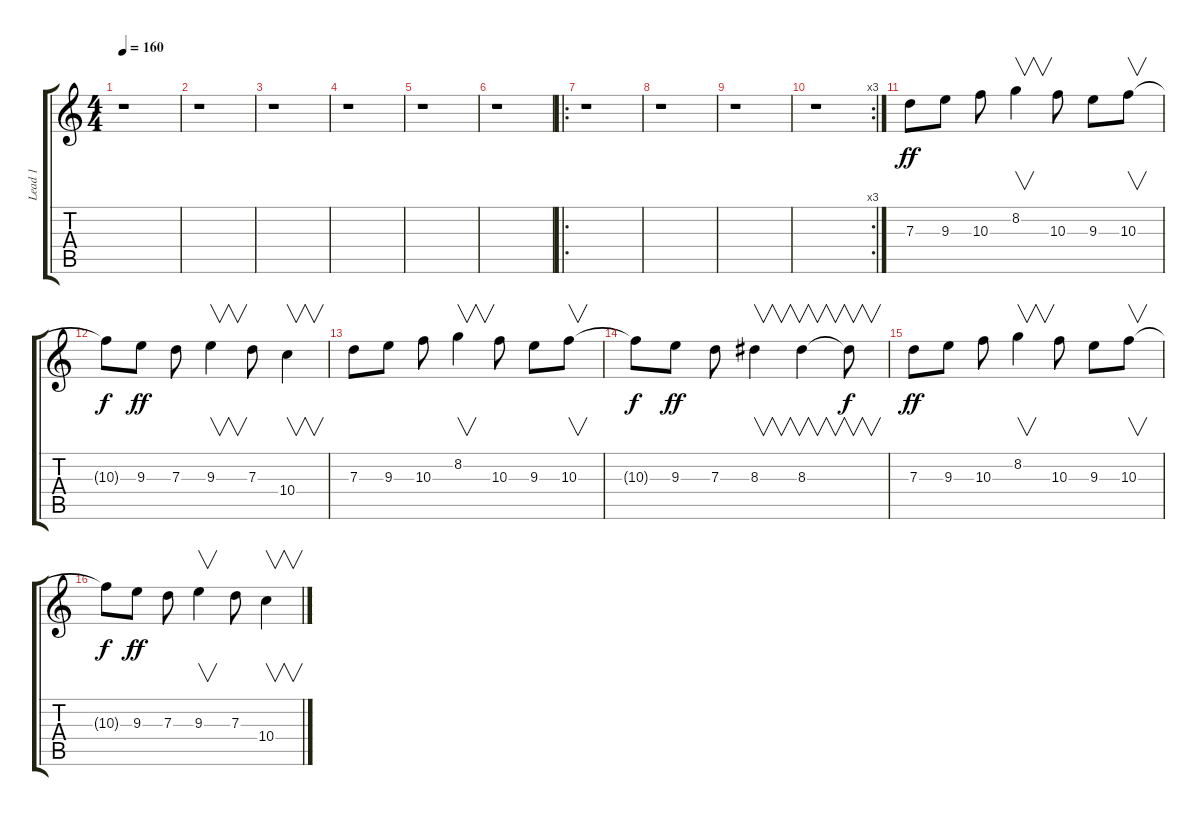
\track ("Lead 1" "Lead 1") {instrument distortionguitar}
\staff {score tabs}
\tuning (E4 B3 G3 D3 A2 D2) {hide}
\ts (4 4)
\tempo 160
\clef g2
\ks c
r.1{dy f} |
r.1 |
r.1 |
r.1 |
r.1 |
r.1 |
\ro
r.1 |
r.1 |
r.1 |
\rc 3
r.1 |
7.3.8{dy ff} 9.3.8 10.3.8 8.2.4{v} 10.3.8 9.3.8 10.3.8{v} |
10.3{t}.8{dy f} 9.3.8{dy ff} 7.3.8 9.3.4{v} 7.3.8 10.4.4{v} |
7.3.8 9.3.8 10.3.8 8.2.4{v} 10.3.8 9.3.8 10.3.8{v} |
10.3{t}.8{dy f} 9.3.8{dy ff} 7.3.8 8.3.4{v} 8.3.4{v} 8.3{t}.8{v dy f} |
7.3.8{dy ff} 9.3.8 10.3.8 8.2.4{v} 10.3.8 9.3.8 10.3.8{v} |
10.3{t}.8{dy f} 9.3.8{dy ff} 7.3.8 9.3.4{v} 7.3.8 10.4.4{v}
